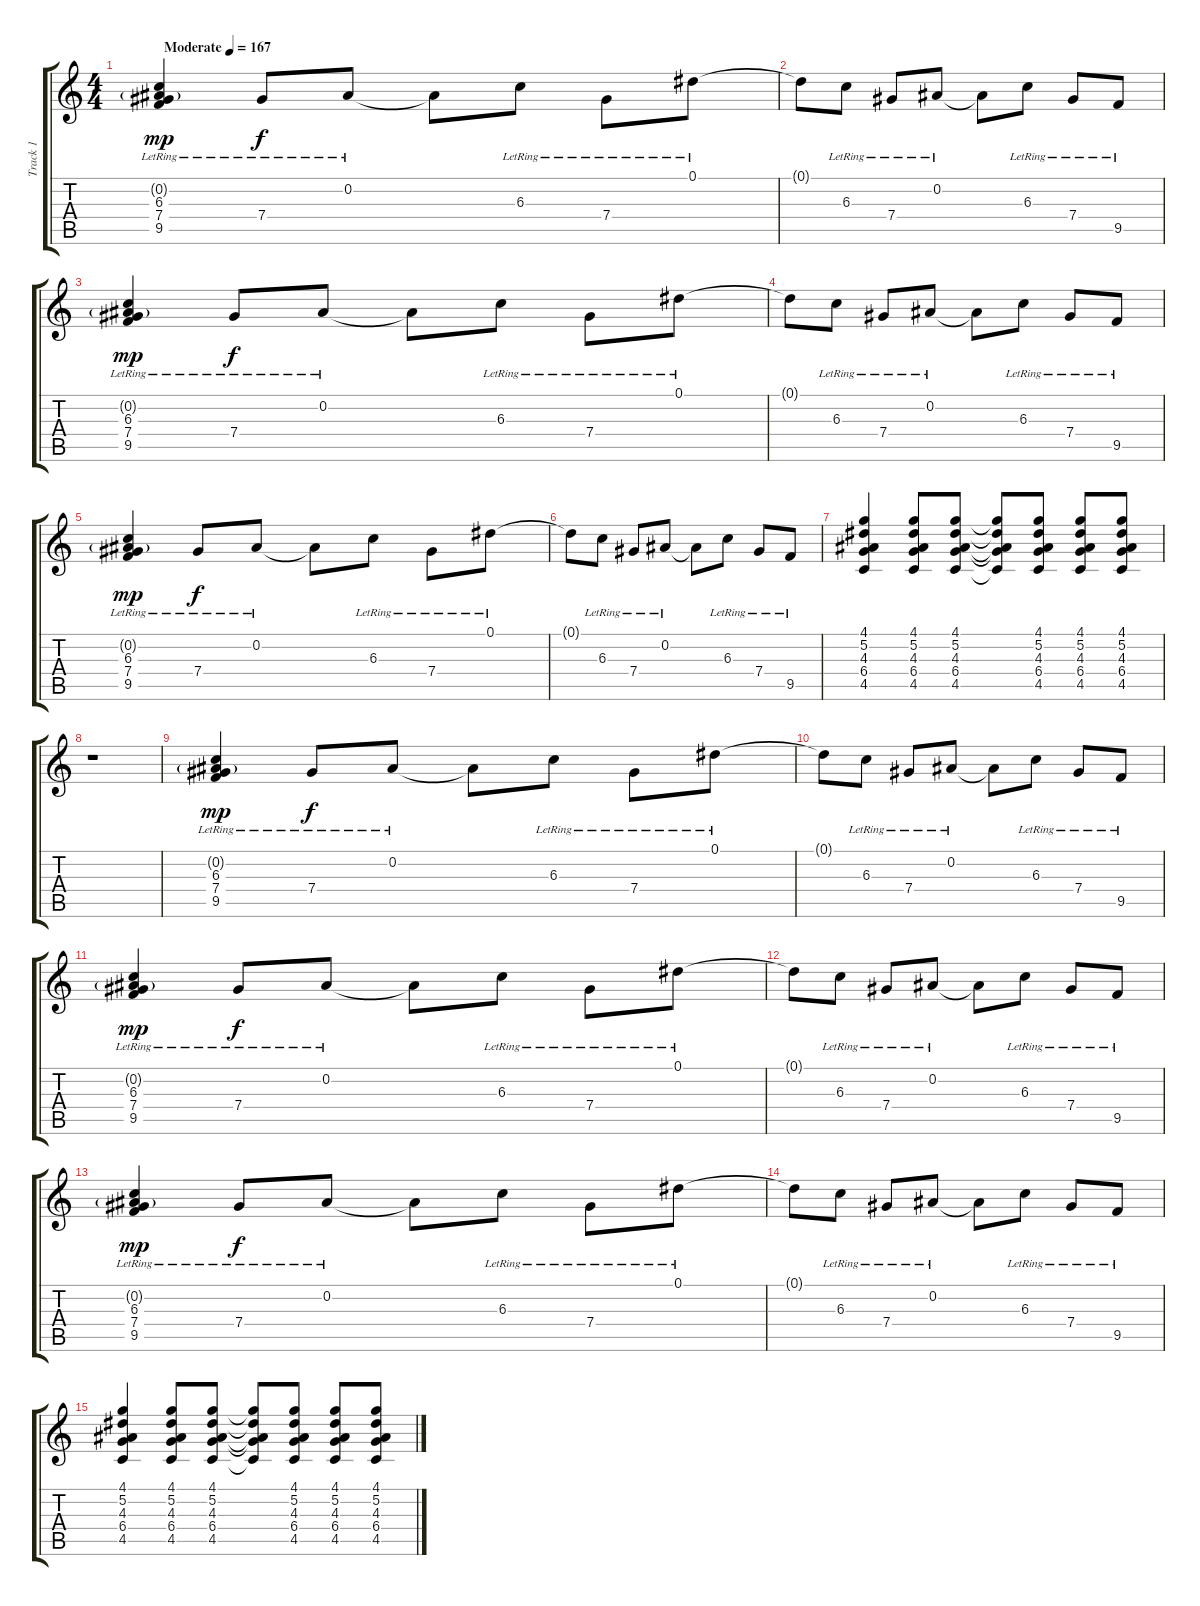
\track ("Track 1" "Track 1") {instrument acousticguitarsteel}
\staff {score tabs}
\tuning (Eb4 Bb3 Gb3 Db3 Ab2 Eb2) {hide}
\ts (4 4)
\tempo (167 "Moderate")
\clef g2
\ks c
(0.2{g lr} 6.3{lr} 7.4{lr} 9.5{lr}).4{dy mp instrument acousticguitarsteel} 7.4{lr}.8{dy f} 0.2{lr}.8 0.2{t}.8 6.3{lr}.8 7.4{lr}.8 0.1{lr}.8 |
0.1{t}.8 6.3{lr}.8 7.4{lr}.8 0.2{lr}.8 0.2{t}.8 6.3{lr}.8 7.4{lr}.8 9.5{lr}.8 |
(0.2{g lr} 6.3{lr} 7.4{lr} 9.5{lr}).4{dy mp} 7.4{lr}.8{dy f} 0.2{lr}.8 0.2{t}.8 6.3{lr}.8 7.4{lr}.8 0.1{lr}.8 |
0.1{t}.8 6.3{lr}.8 7.4{lr}.8 0.2{lr}.8 0.2{t}.8 6.3{lr}.8 7.4{lr}.8 9.5{lr}.8 |
(0.2{g lr} 6.3{lr} 7.4{lr} 9.5{lr}).4{dy mp} 7.4{lr}.8{dy f} 0.2{lr}.8 0.2{t}.8 6.3{lr}.8 7.4{lr}.8 0.1{lr}.8 |
0.1{t}.8 6.3{lr}.8 7.4{lr}.8 0.2{lr}.8 0.2{t}.8 6.3{lr}.8 7.4{lr}.8 9.5{lr}.8 |
(4.1 5.2 4.3 6.4 4.5).4 (4.1 5.2 4.3 6.4 4.5).8 (4.1 5.2 4.3 6.4 4.5).8 (4.1{t} 5.2{t} 4.3{t} 6.4{t} 4.5{t}).8 (4.1 5.2 4.3 6.4 4.5).8 (4.1 5.2 4.3 6.4 4.5).8 (4.1 5.2 4.3 6.4 4.5).8 |
r.1 |
(0.2{g lr} 6.3{lr} 7.4{lr} 9.5{lr}).4{dy mp} 7.4{lr}.8{dy f} 0.2{lr}.8 0.2{t}.8 6.3{lr}.8 7.4{lr}.8 0.1{lr}.8 |
0.1{t}.8 6.3{lr}.8 7.4{lr}.8 0.2{lr}.8 0.2{t}.8 6.3{lr}.8 7.4{lr}.8 9.5{lr}.8 |
(0.2{g lr} 6.3{lr} 7.4{lr} 9.5{lr}).4{dy mp} 7.4{lr}.8{dy f} 0.2{lr}.8 0.2{t}.8 6.3{lr}.8 7.4{lr}.8 0.1{lr}.8 |
0.1{t}.8 6.3{lr}.8 7.4{lr}.8 0.2{lr}.8 0.2{t}.8 6.3{lr}.8 7.4{lr}.8 9.5{lr}.8 |
(0.2{g lr} 6.3{lr} 7.4{lr} 9.5{lr}).4{dy mp} 7.4{lr}.8{dy f} 0.2{lr}.8 0.2{t}.8 6.3{lr}.8 7.4{lr}.8 0.1{lr}.8 |
0.1{t}.8 6.3{lr}.8 7.4{lr}.8 0.2{lr}.8 0.2{t}.8 6.3{lr}.8 7.4{lr}.8 9.5{lr}.8 |
(4.1 5.2 4.3 6.4 4.5).4 (4.1 5.2 4.3 6.4 4.5).8 (4.1 5.2 4.3 6.4 4.5).8 (4.1{t} 5.2{t} 4.3{t} 6.4{t} 4.5{t}).8 (4.1 5.2 4.3 6.4 4.5).8 (4.1 5.2 4.3 6.4 4.5).8 (4.1 5.2 4.3 6.4 4.5).8
